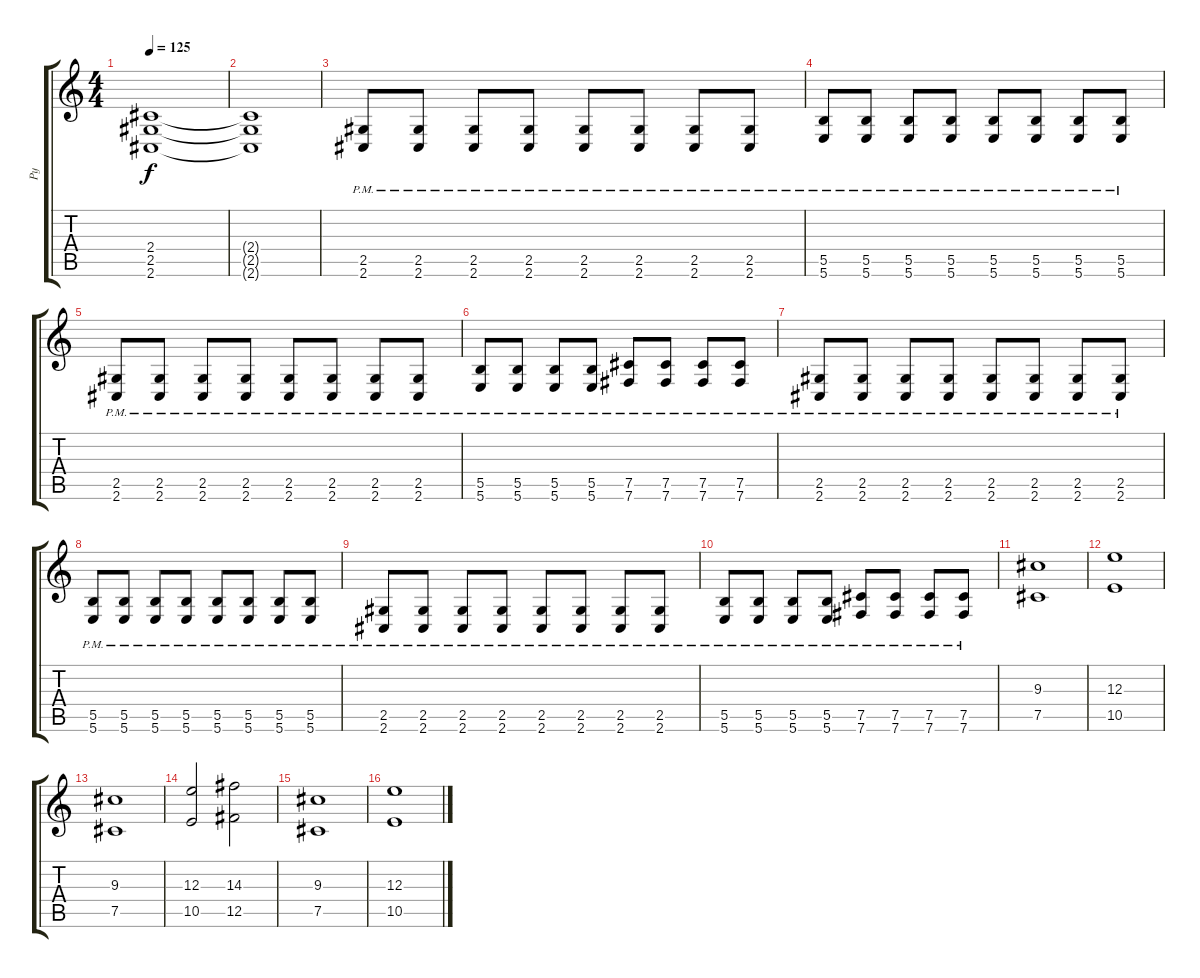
\track ("Ру" "Ру") {instrument overdrivenguitar}
\staff {score tabs}
\tuning (Db4 Ab3 E3 B2 Gb2 B1) {hide}
\ts (4 4)
\tempo 125
\clef g2
\ks c
(2.4{t} 2.5{t} 2.6{t}).1{dy f} |
(2.4{t} 2.5{t} 2.6{t}).1 |
(2.5{pm} 2.6{pm}).8 (2.5{pm} 2.6{pm}).8 (2.5{pm} 2.6{pm}).8 (2.5{pm} 2.6{pm}).8 (2.5{pm} 2.6{pm}).8 (2.5{pm} 2.6{pm}).8 (2.5{pm} 2.6{pm}).8 (2.5{pm} 2.6{pm}).8 |
(5.5{pm} 5.6{pm}).8 (5.5{pm} 5.6{pm}).8 (5.5{pm} 5.6{pm}).8 (5.5{pm} 5.6{pm}).8 (5.5{pm} 5.6{pm}).8 (5.5{pm} 5.6{pm}).8 (5.5{pm} 5.6{pm}).8 (5.5{pm} 5.6{pm}).8 |
(2.5{pm} 2.6{pm}).8 (2.5{pm} 2.6{pm}).8 (2.5{pm} 2.6{pm}).8 (2.5{pm} 2.6{pm}).8 (2.5{pm} 2.6{pm}).8 (2.5{pm} 2.6{pm}).8 (2.5{pm} 2.6{pm}).8 (2.5{pm} 2.6{pm}).8 |
(5.5{pm} 5.6{pm}).8 (5.5{pm} 5.6{pm}).8 (5.5{pm} 5.6{pm}).8 (5.5{pm} 5.6{pm}).8 (7.5{pm} 7.6{pm}).8 (7.5{pm} 7.6{pm}).8 (7.5{pm} 7.6{pm}).8 (7.5{pm} 7.6{pm}).8 |
(2.5{pm} 2.6{pm}).8 (2.5{pm} 2.6{pm}).8 (2.5{pm} 2.6{pm}).8 (2.5{pm} 2.6{pm}).8 (2.5{pm} 2.6{pm}).8 (2.5{pm} 2.6{pm}).8 (2.5{pm} 2.6{pm}).8 (2.5{pm} 2.6{pm}).8 |
(5.5{pm} 5.6{pm}).8 (5.5{pm} 5.6{pm}).8 (5.5{pm} 5.6{pm}).8 (5.5{pm} 5.6{pm}).8 (5.5{pm} 5.6{pm}).8 (5.5{pm} 5.6{pm}).8 (5.5{pm} 5.6{pm}).8 (5.5{pm} 5.6{pm}).8 |
(2.5{pm} 2.6{pm}).8 (2.5{pm} 2.6{pm}).8 (2.5{pm} 2.6{pm}).8 (2.5{pm} 2.6{pm}).8 (2.5{pm} 2.6{pm}).8 (2.5{pm} 2.6{pm}).8 (2.5{pm} 2.6{pm}).8 (2.5{pm} 2.6{pm}).8 |
(5.5{pm} 5.6{pm}).8 (5.5{pm} 5.6{pm}).8 (5.5{pm} 5.6{pm}).8 (5.5{pm} 5.6{pm}).8 (7.5{pm} 7.6{pm}).8 (7.5{pm} 7.6{pm}).8 (7.5{pm} 7.6{pm}).8 (7.5{pm} 7.6{pm}).8 |
(9.3 7.5).1 |
(12.3 10.5).1 |
(9.3 7.5).1 |
(12.3 10.5).2 (14.3 12.5).2 |
(9.3 7.5).1 |
(12.3 10.5).1
